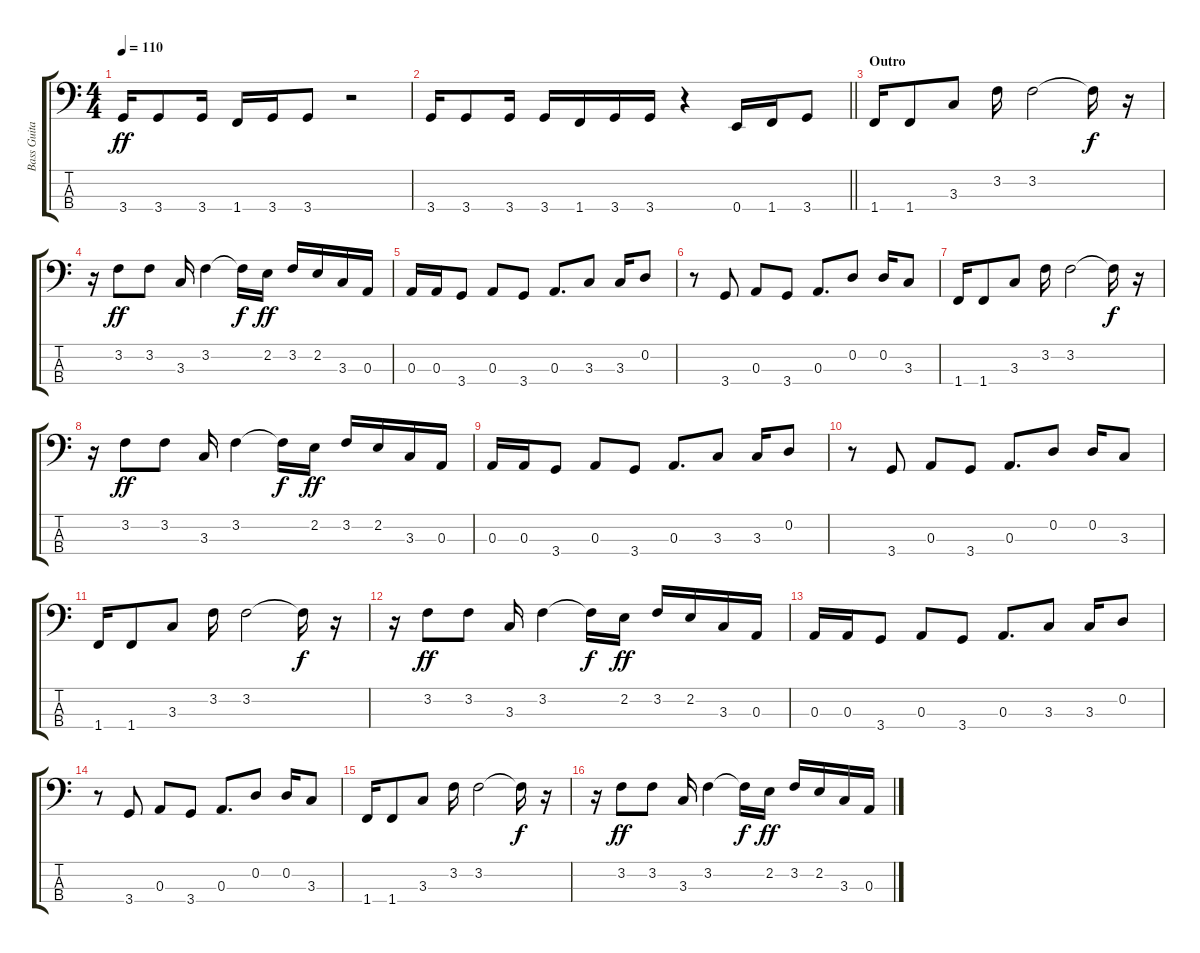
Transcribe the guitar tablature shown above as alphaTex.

\track ("Bass Guitar" "Bass Guita") {instrument fretlessbass}
\staff {score tabs}
\tuning (G2 D2 A1 E1) {hide}
\ts (4 4)
\tempo 110
\clef f4
\ks c
3.4.16{dy ff} 3.4.8 3.4.16 1.4.16 3.4.16 3.4.8 r.2 |
\barLineRight lightlight
3.4.16 3.4.8 3.4.16 3.4.16 1.4.16 3.4.16 3.4.16 r.4 0.4.16 1.4.16 3.4.8 |
\section ("" "Outro")
1.4.16 1.4.8 3.3.8 3.2.16 3.2.2 3.2{t}.16{dy f} r.16 |
r.16 3.2.8{dy ff} 3.2.8 3.3.16 3.2.4 3.2{t}.16{dy f} 2.2.16{dy ff} 3.2.16 2.2.16 3.3.16 0.3.16 |
0.3.16 0.3.16 3.4.8 0.3.8 3.4.8 0.3.8{d} 3.3.8 3.3.16 0.2.8 |
r.8 3.4.8 0.3.8 3.4.8 0.3.8{d} 0.2.8 0.2.16 3.3.8 |
1.4.16 1.4.8 3.3.8 3.2.16 3.2.2 3.2{t}.16{dy f} r.16 |
r.16 3.2.8{dy ff} 3.2.8 3.3.16 3.2.4 3.2{t}.16{dy f} 2.2.16{dy ff} 3.2.16 2.2.16 3.3.16 0.3.16 |
0.3.16 0.3.16 3.4.8 0.3.8 3.4.8 0.3.8{d} 3.3.8 3.3.16 0.2.8 |
r.8 3.4.8 0.3.8 3.4.8 0.3.8{d} 0.2.8 0.2.16 3.3.8 |
1.4.16 1.4.8 3.3.8 3.2.16 3.2.2 3.2{t}.16{dy f} r.16 |
r.16 3.2.8{dy ff} 3.2.8 3.3.16 3.2.4 3.2{t}.16{dy f} 2.2.16{dy ff} 3.2.16 2.2.16 3.3.16 0.3.16 |
0.3.16 0.3.16 3.4.8 0.3.8 3.4.8 0.3.8{d} 3.3.8 3.3.16 0.2.8 |
r.8 3.4.8 0.3.8 3.4.8 0.3.8{d} 0.2.8 0.2.16 3.3.8 |
1.4.16 1.4.8 3.3.8 3.2.16 3.2.2 3.2{t}.16{dy f} r.16 |
r.16 3.2.8{dy ff} 3.2.8 3.3.16 3.2.4 3.2{t}.16{dy f} 2.2.16{dy ff} 3.2.16 2.2.16 3.3.16 0.3.16
